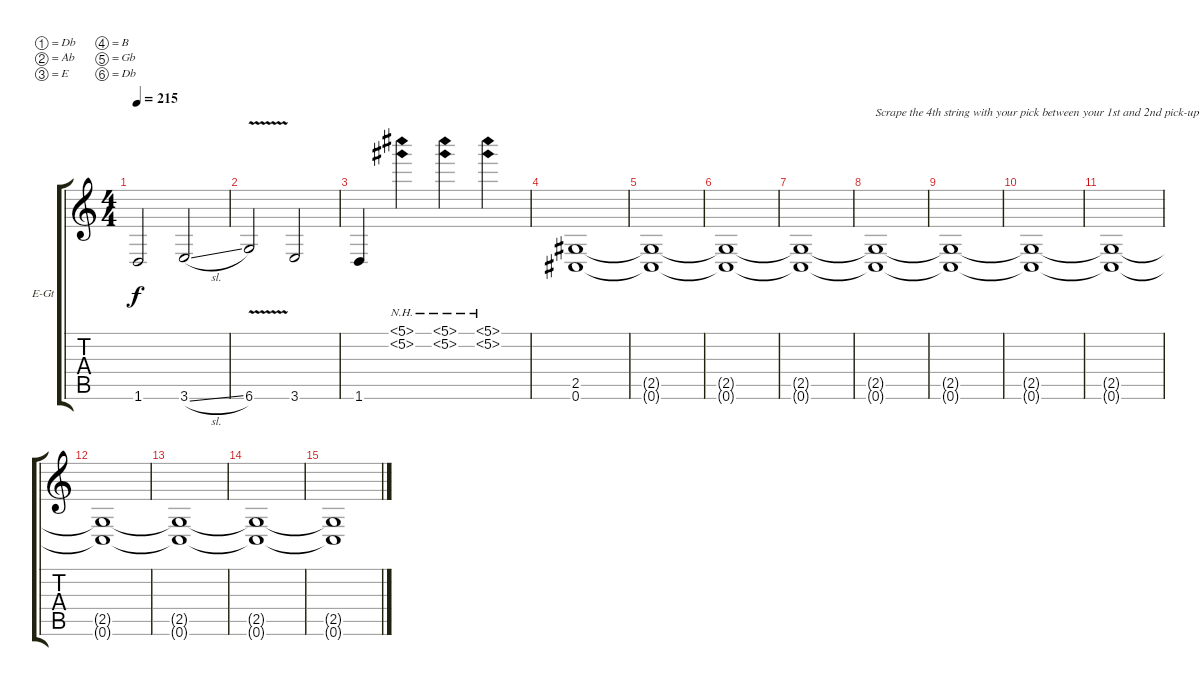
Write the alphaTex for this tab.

\bracketExtendMode groupsimilarinstruments
\firstSystemTrackNameOrientation horizontal
\otherSystemsTrackNameOrientation horizontal
\track ("Robb Flynn" "E-Gt") {instrument distortionguitar}
\staff {score tabs}
\tuning (Db4 Ab3 E3 B2 Gb2 Db2)
\ts (4 4)
\tempo 215
\clef g2
\ks c
1.6.2{dy f} 3.6{sl}.2 |
6.6{v}.2 3.6.2 |
1.6.4 (5.1{nh} 5.2{nh}).4 (5.1{nh} 5.2{nh}).4 (5.1{nh} 5.2{nh}).4 |
(2.5 0.6).1 |
(2.5{t} 0.6{t}).1 |
(2.5{t} 0.6{t}).1 |
(2.5{t} 0.6{t}).1 |
(2.5{t} 0.6{t}).1{txt "Scrape the 4th string with your pick between your 1st and 2nd pick-up and put some reverb on it"} |
(2.5{t} 0.6{t}).1 |
(2.5{t} 0.6{t}).1 |
(2.5{t} 0.6{t}).1 |
(2.5{t} 0.6{t}).1 |
(2.5{t} 0.6{t}).1 |
(2.5{t} 0.6{t}).1 |
(2.5{t} 0.6{t}).1
